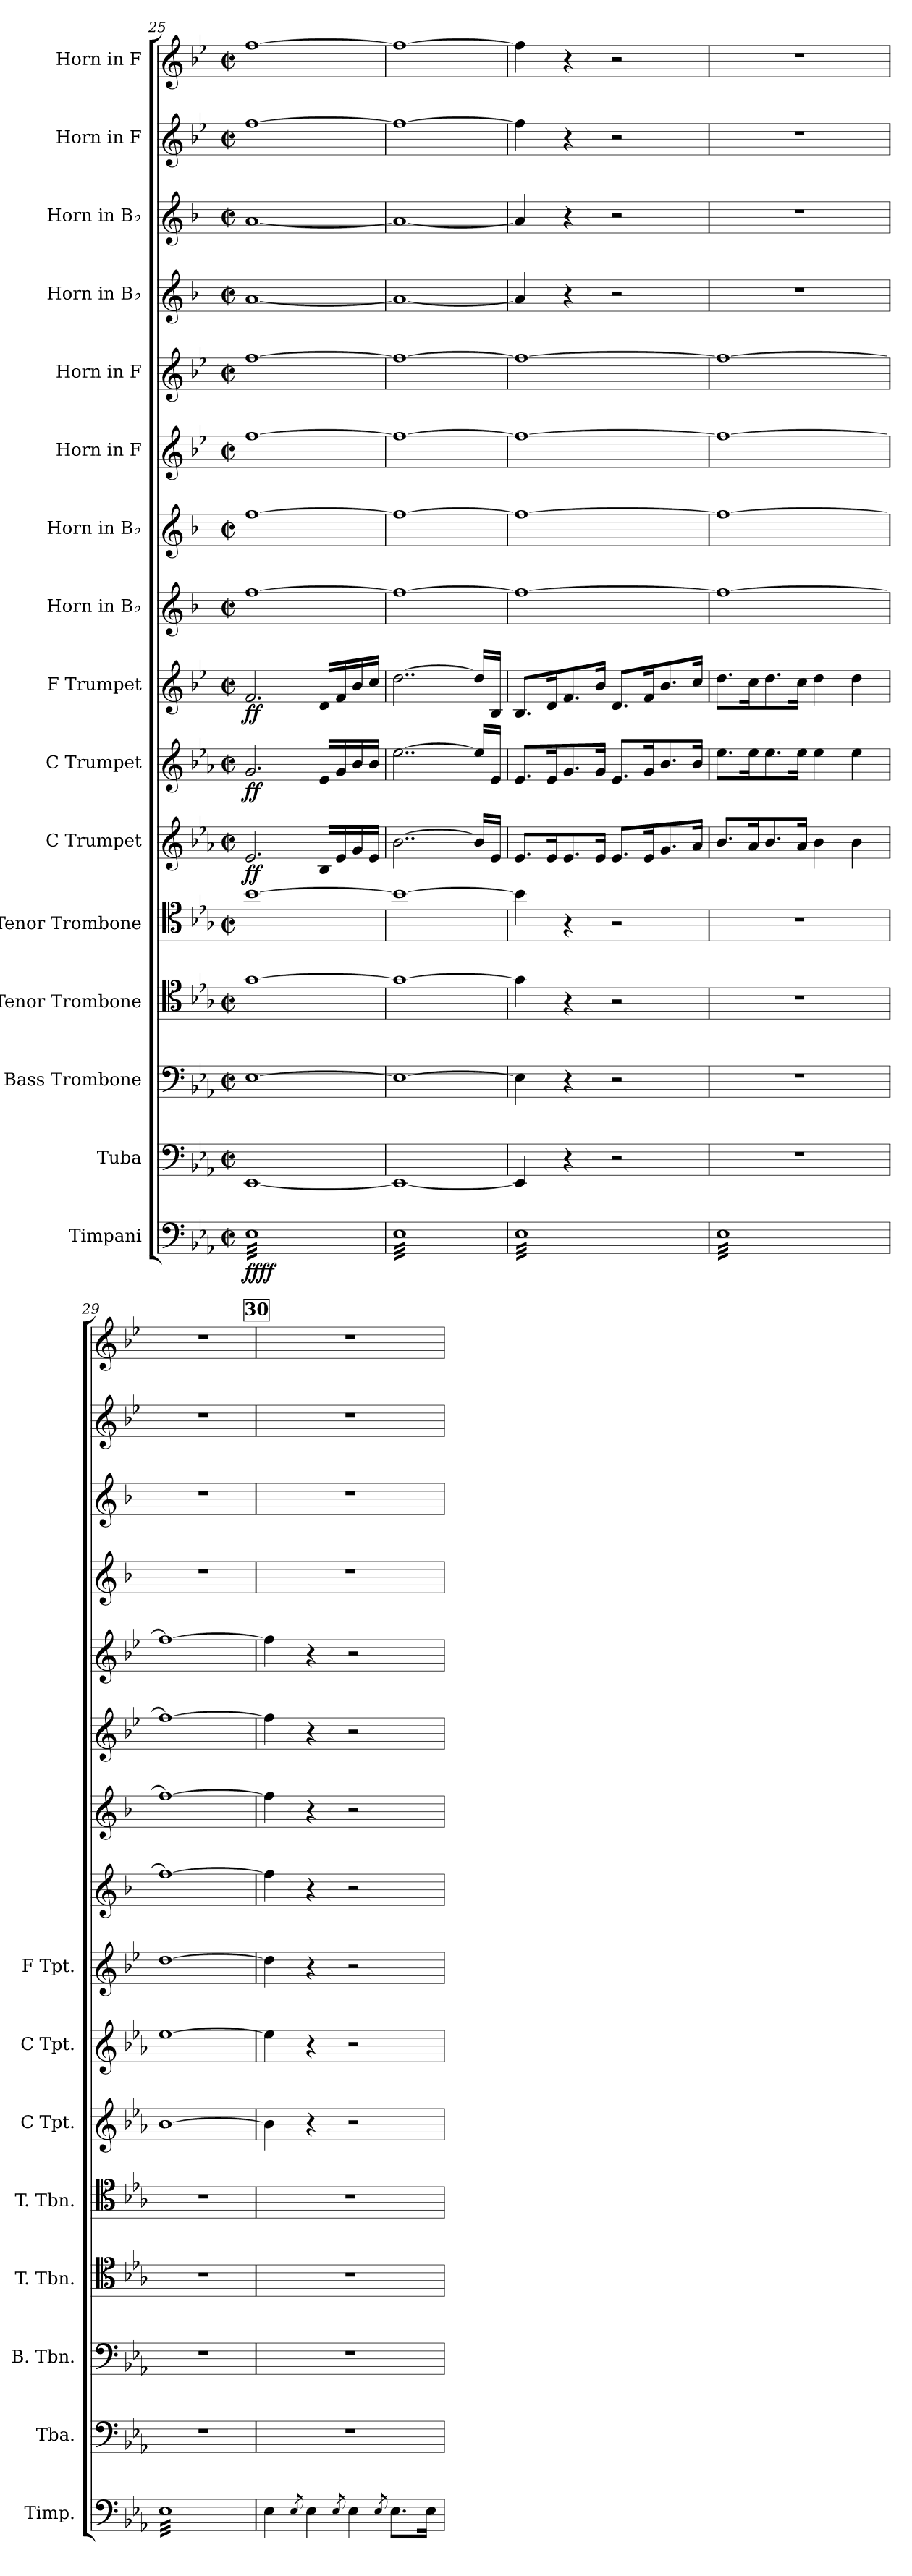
**kern	**dynam	**kern	**kern	**kern	**kern	**kern	**dynam	**kern	**dynam	**kern	**dynam	**kern	**kern	**kern	**kern	**kern	**kern	**kern	**kern
*part16	*part16	*part15	*part14	*part13	*part12	*part11	*part11	*part10	*part10	*part9	*part9	*part8	*part7	*part6	*part5	*part4	*part3	*part2	*part1
*staff16	*staff16	*staff15	*staff14	*staff13	*staff12	*staff11	*staff11	*staff10	*staff10	*staff9	*staff9	*staff8	*staff7	*staff6	*staff5	*staff4	*staff3	*staff2	*staff1
*I"Timpani	*	*I"Tuba	*I"Bass Trombone	*I"Tenor Trombone	*I"Tenor Trombone	*I"C Trumpet	*	*I"C Trumpet	*	*I"F Trumpet	*	*I"Horn in B♭	*I"Horn in B♭	*I"Horn in F	*I"Horn in F	*I"Horn in B♭	*I"Horn in B♭	*I"Horn in F	*I"Horn in F
*I'Timp.	*	*I'Tba.	*I'B. Tbn.	*I'T. Tbn.	*I'T. Tbn.	*I'C Tpt.	*	*I'C Tpt.	*	*I'F Tpt.	*	*	*	*	*	*	*	*	*
!!LO:PB:g=z
*clefF4	*	*clefF4	*clefF4	*clefC4	*clefC4	*clefG2	*	*clefG2	*	*clefG2	*	*clefG2	*clefG2	*clefG2	*clefG2	*clefG2	*clefG2	*clefG2	*clefG2
*	*	*	*	*	*	*	*	*	*	*ITrd-3c-5	*	*ITrd1c2	*ITrd1c2	*ITrd4c7	*ITrd4c7	*ITrd1c2	*ITrd1c2	*ITrd4c7	*ITrd4c7
*k[b-e-a-]	*	*k[b-e-a-]	*k[b-e-a-]	*k[b-e-a-]	*k[b-e-a-]	*k[b-e-a-]	*	*k[b-e-a-]	*	*k[b-e-a-]	*	*k[b-e-a-]	*k[b-e-a-]	*k[b-e-a-]	*k[b-e-a-]	*k[b-e-a-]	*k[b-e-a-]	*k[b-e-a-]	*k[b-e-a-]
*M2/2	*	*M2/2	*M2/2	*M2/2	*M2/2	*M2/2	*	*M2/2	*	*M2/2	*	*M2/2	*M2/2	*M2/2	*M2/2	*M2/2	*M2/2	*M2/2	*M2/2
*met(c|)	*	*met(c|)	*met(c|)	*met(c|)	*met(c|)	*met(c|)	*	*met(c|)	*	*met(c|)	*	*met(c|)	*met(c|)	*met(c|)	*met(c|)	*met(c|)	*met(c|)	*met(c|)	*met(c|)
=25	=25	=25	=25	=25	=25	=25	=25	=25	=25	=25	=25	=25	=25	=25	=25	=25	=25	=25	=25
!	!LO:DY:b	!	!	!	!	!	!	!	!	!	!	!	!	!	!	!	!	!	!
!	!LO:DY:n=1:b	!	!	!	!	!	!LO:DY:b	!	!LO:DY:b	!	!LO:DY:b	!	!	!	!	!	!	!	!
*tremolo	*	*	*	*	*	*	*	*	*	*	*	*	*	*	*	*	*	*	*
32E-LLL	ff ff	[1EE-	[1E-	[1g	[1b-	2.e-/	ff	2.g/	ff	2.b-/	ff	[1ee-	[1ee-	[1b-	[1b-	[1g	[1g	[1b-	[1b-
32E-	.	.	.	.	.	.	.	.	.	.	.	.	.	.	.	.	.	.	.
32E-	.	.	.	.	.	.	.	.	.	.	.	.	.	.	.	.	.	.	.
32E-	.	.	.	.	.	.	.	.	.	.	.	.	.	.	.	.	.	.	.
32E-	.	.	.	.	.	.	.	.	.	.	.	.	.	.	.	.	.	.	.
32E-	.	.	.	.	.	.	.	.	.	.	.	.	.	.	.	.	.	.	.
32E-	.	.	.	.	.	.	.	.	.	.	.	.	.	.	.	.	.	.	.
32E-	.	.	.	.	.	.	.	.	.	.	.	.	.	.	.	.	.	.	.
32E-	.	.	.	.	.	.	.	.	.	.	.	.	.	.	.	.	.	.	.
32E-	.	.	.	.	.	.	.	.	.	.	.	.	.	.	.	.	.	.	.
32E-	.	.	.	.	.	.	.	.	.	.	.	.	.	.	.	.	.	.	.
32E-	.	.	.	.	.	.	.	.	.	.	.	.	.	.	.	.	.	.	.
32E-	.	.	.	.	.	.	.	.	.	.	.	.	.	.	.	.	.	.	.
32E-	.	.	.	.	.	.	.	.	.	.	.	.	.	.	.	.	.	.	.
32E-	.	.	.	.	.	.	.	.	.	.	.	.	.	.	.	.	.	.	.
32E-	.	.	.	.	.	.	.	.	.	.	.	.	.	.	.	.	.	.	.
32E-	.	.	.	.	.	.	.	.	.	.	.	.	.	.	.	.	.	.	.
32E-	.	.	.	.	.	.	.	.	.	.	.	.	.	.	.	.	.	.	.
32E-	.	.	.	.	.	.	.	.	.	.	.	.	.	.	.	.	.	.	.
32E-	.	.	.	.	.	.	.	.	.	.	.	.	.	.	.	.	.	.	.
32E-	.	.	.	.	.	.	.	.	.	.	.	.	.	.	.	.	.	.	.
32E-	.	.	.	.	.	.	.	.	.	.	.	.	.	.	.	.	.	.	.
32E-	.	.	.	.	.	.	.	.	.	.	.	.	.	.	.	.	.	.	.
32E-	.	.	.	.	.	.	.	.	.	.	.	.	.	.	.	.	.	.	.
32E-	.	.	.	.	.	16B-/LL	.	16e-/LL	.	16g/LL	.	.	.	.	.	.	.	.	.
32E-	.	.	.	.	.	.	.	.	.	.	.	.	.	.	.	.	.	.	.
32E-	.	.	.	.	.	16e-/	.	16g/	.	16b-/	.	.	.	.	.	.	.	.	.
32E-	.	.	.	.	.	.	.	.	.	.	.	.	.	.	.	.	.	.	.
32E-	.	.	.	.	.	16g/	.	16b-/	.	16ee-/	.	.	.	.	.	.	.	.	.
32E-	.	.	.	.	.	.	.	.	.	.	.	.	.	.	.	.	.	.	.
32E-	.	.	.	.	.	16e-/JJ	.	16b-/JJ	.	16ff/JJ	.	.	.	.	.	.	.	.	.
32E-JJJ	.	.	.	.	.	.	.	.	.	.	.	.	.	.	.	.	.	.	.
=26	=26	=26	=26	=26	=26	=26	=26	=26	=26	=26	=26	=26	=26	=26	=26	=26	=26	=26	=26
32E-LLL	.	1EE-_	1E-_	1g_	1b-_	[2..b-\	.	[2..ee-\	.	[2..gg\	.	1ee-_	1ee-_	1b-_	1b-_	1g_	1g_	1b-_	1b-_
32E-	.	.	.	.	.	.	.	.	.	.	.	.	.	.	.	.	.	.	.
32E-	.	.	.	.	.	.	.	.	.	.	.	.	.	.	.	.	.	.	.
32E-	.	.	.	.	.	.	.	.	.	.	.	.	.	.	.	.	.	.	.
32E-	.	.	.	.	.	.	.	.	.	.	.	.	.	.	.	.	.	.	.
32E-	.	.	.	.	.	.	.	.	.	.	.	.	.	.	.	.	.	.	.
32E-	.	.	.	.	.	.	.	.	.	.	.	.	.	.	.	.	.	.	.
32E-	.	.	.	.	.	.	.	.	.	.	.	.	.	.	.	.	.	.	.
32E-	.	.	.	.	.	.	.	.	.	.	.	.	.	.	.	.	.	.	.
32E-	.	.	.	.	.	.	.	.	.	.	.	.	.	.	.	.	.	.	.
32E-	.	.	.	.	.	.	.	.	.	.	.	.	.	.	.	.	.	.	.
32E-	.	.	.	.	.	.	.	.	.	.	.	.	.	.	.	.	.	.	.
32E-	.	.	.	.	.	.	.	.	.	.	.	.	.	.	.	.	.	.	.
32E-	.	.	.	.	.	.	.	.	.	.	.	.	.	.	.	.	.	.	.
32E-	.	.	.	.	.	.	.	.	.	.	.	.	.	.	.	.	.	.	.
32E-	.	.	.	.	.	.	.	.	.	.	.	.	.	.	.	.	.	.	.
32E-	.	.	.	.	.	.	.	.	.	.	.	.	.	.	.	.	.	.	.
32E-	.	.	.	.	.	.	.	.	.	.	.	.	.	.	.	.	.	.	.
32E-	.	.	.	.	.	.	.	.	.	.	.	.	.	.	.	.	.	.	.
32E-	.	.	.	.	.	.	.	.	.	.	.	.	.	.	.	.	.	.	.
32E-	.	.	.	.	.	.	.	.	.	.	.	.	.	.	.	.	.	.	.
32E-	.	.	.	.	.	.	.	.	.	.	.	.	.	.	.	.	.	.	.
32E-	.	.	.	.	.	.	.	.	.	.	.	.	.	.	.	.	.	.	.
32E-	.	.	.	.	.	.	.	.	.	.	.	.	.	.	.	.	.	.	.
32E-	.	.	.	.	.	.	.	.	.	.	.	.	.	.	.	.	.	.	.
32E-	.	.	.	.	.	.	.	.	.	.	.	.	.	.	.	.	.	.	.
32E-	.	.	.	.	.	.	.	.	.	.	.	.	.	.	.	.	.	.	.
32E-	.	.	.	.	.	.	.	.	.	.	.	.	.	.	.	.	.	.	.
32E-	.	.	.	.	.	16b-/LL]	.	16ee-/LL]	.	16gg/LL]	.	.	.	.	.	.	.	.	.
32E-	.	.	.	.	.	.	.	.	.	.	.	.	.	.	.	.	.	.	.
32E-	.	.	.	.	.	16e-/JJ	.	16e-/JJ	.	16e-/JJ	.	.	.	.	.	.	.	.	.
32E-JJJ	.	.	.	.	.	.	.	.	.	.	.	.	.	.	.	.	.	.	.
=27	=27	=27	=27	=27	=27	=27	=27	=27	=27	=27	=27	=27	=27	=27	=27	=27	=27	=27	=27
32E-LLL	.	4EE-/]	4E-\]	4g\]	4b-\]	8.e-/L	.	8.e-/L	.	8.e-/L	.	1ee-_	1ee-_	1b-_	1b-_	4g/]	4g/]	4b-\]	4b-\]
32E-	.	.	.	.	.	.	.	.	.	.	.	.	.	.	.	.	.	.	.
32E-	.	.	.	.	.	.	.	.	.	.	.	.	.	.	.	.	.	.	.
32E-	.	.	.	.	.	.	.	.	.	.	.	.	.	.	.	.	.	.	.
32E-	.	.	.	.	.	.	.	.	.	.	.	.	.	.	.	.	.	.	.
32E-	.	.	.	.	.	.	.	.	.	.	.	.	.	.	.	.	.	.	.
32E-	.	.	.	.	.	16e-/K	.	16e-/K	.	16g/K	.	.	.	.	.	.	.	.	.
32E-	.	.	.	.	.	.	.	.	.	.	.	.	.	.	.	.	.	.	.
32E-	.	4r	4r	4r	4r	8.e-/	.	8.g/	.	8.b-/	.	.	.	.	.	4r	4r	4r	4r
32E-	.	.	.	.	.	.	.	.	.	.	.	.	.	.	.	.	.	.	.
32E-	.	.	.	.	.	.	.	.	.	.	.	.	.	.	.	.	.	.	.
32E-	.	.	.	.	.	.	.	.	.	.	.	.	.	.	.	.	.	.	.
32E-	.	.	.	.	.	.	.	.	.	.	.	.	.	.	.	.	.	.	.
32E-	.	.	.	.	.	.	.	.	.	.	.	.	.	.	.	.	.	.	.
32E-	.	.	.	.	.	16e-/Jk	.	16g/Jk	.	16ee-/Jk	.	.	.	.	.	.	.	.	.
32E-	.	.	.	.	.	.	.	.	.	.	.	.	.	.	.	.	.	.	.
32E-	.	2r	2r	2r	2r	8.e-/L	.	8.e-/L	.	8.g/L	.	.	.	.	.	2r	2r	2r	2r
32E-	.	.	.	.	.	.	.	.	.	.	.	.	.	.	.	.	.	.	.
32E-	.	.	.	.	.	.	.	.	.	.	.	.	.	.	.	.	.	.	.
32E-	.	.	.	.	.	.	.	.	.	.	.	.	.	.	.	.	.	.	.
32E-	.	.	.	.	.	.	.	.	.	.	.	.	.	.	.	.	.	.	.
32E-	.	.	.	.	.	.	.	.	.	.	.	.	.	.	.	.	.	.	.
32E-	.	.	.	.	.	16e-/K	.	16g/K	.	16b-/K	.	.	.	.	.	.	.	.	.
32E-	.	.	.	.	.	.	.	.	.	.	.	.	.	.	.	.	.	.	.
32E-	.	.	.	.	.	8.g/	.	8.b-/	.	8.ee-/	.	.	.	.	.	.	.	.	.
32E-	.	.	.	.	.	.	.	.	.	.	.	.	.	.	.	.	.	.	.
32E-	.	.	.	.	.	.	.	.	.	.	.	.	.	.	.	.	.	.	.
32E-	.	.	.	.	.	.	.	.	.	.	.	.	.	.	.	.	.	.	.
32E-	.	.	.	.	.	.	.	.	.	.	.	.	.	.	.	.	.	.	.
32E-	.	.	.	.	.	.	.	.	.	.	.	.	.	.	.	.	.	.	.
32E-	.	.	.	.	.	16a-/Jk	.	16b-/Jk	.	16ff/Jk	.	.	.	.	.	.	.	.	.
32E-JJJ	.	.	.	.	.	.	.	.	.	.	.	.	.	.	.	.	.	.	.
=28	=28	=28	=28	=28	=28	=28	=28	=28	=28	=28	=28	=28	=28	=28	=28	=28	=28	=28	=28
32E-LLL	.	1r	1r	1r	1r	8.b-/L	.	8.ee-\L	.	8.gg\L	.	1ee-_	1ee-_	1b-_	1b-_	1r	1r	1r	1r
32E-	.	.	.	.	.	.	.	.	.	.	.	.	.	.	.	.	.	.	.
32E-	.	.	.	.	.	.	.	.	.	.	.	.	.	.	.	.	.	.	.
32E-	.	.	.	.	.	.	.	.	.	.	.	.	.	.	.	.	.	.	.
32E-	.	.	.	.	.	.	.	.	.	.	.	.	.	.	.	.	.	.	.
32E-	.	.	.	.	.	.	.	.	.	.	.	.	.	.	.	.	.	.	.
32E-	.	.	.	.	.	16a-/K	.	16ee-\K	.	16ff\K	.	.	.	.	.	.	.	.	.
32E-	.	.	.	.	.	.	.	.	.	.	.	.	.	.	.	.	.	.	.
32E-	.	.	.	.	.	8.b-/	.	8.ee-\	.	8.gg\	.	.	.	.	.	.	.	.	.
32E-	.	.	.	.	.	.	.	.	.	.	.	.	.	.	.	.	.	.	.
32E-	.	.	.	.	.	.	.	.	.	.	.	.	.	.	.	.	.	.	.
32E-	.	.	.	.	.	.	.	.	.	.	.	.	.	.	.	.	.	.	.
32E-	.	.	.	.	.	.	.	.	.	.	.	.	.	.	.	.	.	.	.
32E-	.	.	.	.	.	.	.	.	.	.	.	.	.	.	.	.	.	.	.
32E-	.	.	.	.	.	16a-/Jk	.	16ee-\Jk	.	16ff\Jk	.	.	.	.	.	.	.	.	.
32E-	.	.	.	.	.	.	.	.	.	.	.	.	.	.	.	.	.	.	.
32E-	.	.	.	.	.	4b-\	.	4ee-\	.	4gg\	.	.	.	.	.	.	.	.	.
32E-	.	.	.	.	.	.	.	.	.	.	.	.	.	.	.	.	.	.	.
32E-	.	.	.	.	.	.	.	.	.	.	.	.	.	.	.	.	.	.	.
32E-	.	.	.	.	.	.	.	.	.	.	.	.	.	.	.	.	.	.	.
32E-	.	.	.	.	.	.	.	.	.	.	.	.	.	.	.	.	.	.	.
32E-	.	.	.	.	.	.	.	.	.	.	.	.	.	.	.	.	.	.	.
32E-	.	.	.	.	.	.	.	.	.	.	.	.	.	.	.	.	.	.	.
32E-	.	.	.	.	.	.	.	.	.	.	.	.	.	.	.	.	.	.	.
32E-	.	.	.	.	.	4b-\	.	4ee-\	.	4gg\	.	.	.	.	.	.	.	.	.
32E-	.	.	.	.	.	.	.	.	.	.	.	.	.	.	.	.	.	.	.
32E-	.	.	.	.	.	.	.	.	.	.	.	.	.	.	.	.	.	.	.
32E-	.	.	.	.	.	.	.	.	.	.	.	.	.	.	.	.	.	.	.
32E-	.	.	.	.	.	.	.	.	.	.	.	.	.	.	.	.	.	.	.
32E-	.	.	.	.	.	.	.	.	.	.	.	.	.	.	.	.	.	.	.
32E-	.	.	.	.	.	.	.	.	.	.	.	.	.	.	.	.	.	.	.
32E-JJJ	.	.	.	.	.	.	.	.	.	.	.	.	.	.	.	.	.	.	.
=29	=29	=29	=29	=29	=29	=29	=29	=29	=29	=29	=29	=29	=29	=29	=29	=29	=29	=29	=29
32E-LLL	.	1r	1r	1r	1r	[1b-	.	[1ee-	.	[1gg	.	1ee-_	1ee-_	1b-_	1b-_	1r	1r	1r	1r
32E-	.	.	.	.	.	.	.	.	.	.	.	.	.	.	.	.	.	.	.
32E-	.	.	.	.	.	.	.	.	.	.	.	.	.	.	.	.	.	.	.
32E-	.	.	.	.	.	.	.	.	.	.	.	.	.	.	.	.	.	.	.
32E-	.	.	.	.	.	.	.	.	.	.	.	.	.	.	.	.	.	.	.
32E-	.	.	.	.	.	.	.	.	.	.	.	.	.	.	.	.	.	.	.
32E-	.	.	.	.	.	.	.	.	.	.	.	.	.	.	.	.	.	.	.
32E-	.	.	.	.	.	.	.	.	.	.	.	.	.	.	.	.	.	.	.
32E-	.	.	.	.	.	.	.	.	.	.	.	.	.	.	.	.	.	.	.
32E-	.	.	.	.	.	.	.	.	.	.	.	.	.	.	.	.	.	.	.
32E-	.	.	.	.	.	.	.	.	.	.	.	.	.	.	.	.	.	.	.
32E-	.	.	.	.	.	.	.	.	.	.	.	.	.	.	.	.	.	.	.
32E-	.	.	.	.	.	.	.	.	.	.	.	.	.	.	.	.	.	.	.
32E-	.	.	.	.	.	.	.	.	.	.	.	.	.	.	.	.	.	.	.
32E-	.	.	.	.	.	.	.	.	.	.	.	.	.	.	.	.	.	.	.
32E-	.	.	.	.	.	.	.	.	.	.	.	.	.	.	.	.	.	.	.
32E-	.	.	.	.	.	.	.	.	.	.	.	.	.	.	.	.	.	.	.
32E-	.	.	.	.	.	.	.	.	.	.	.	.	.	.	.	.	.	.	.
32E-	.	.	.	.	.	.	.	.	.	.	.	.	.	.	.	.	.	.	.
32E-	.	.	.	.	.	.	.	.	.	.	.	.	.	.	.	.	.	.	.
32E-	.	.	.	.	.	.	.	.	.	.	.	.	.	.	.	.	.	.	.
32E-	.	.	.	.	.	.	.	.	.	.	.	.	.	.	.	.	.	.	.
32E-	.	.	.	.	.	.	.	.	.	.	.	.	.	.	.	.	.	.	.
32E-	.	.	.	.	.	.	.	.	.	.	.	.	.	.	.	.	.	.	.
32E-	.	.	.	.	.	.	.	.	.	.	.	.	.	.	.	.	.	.	.
32E-	.	.	.	.	.	.	.	.	.	.	.	.	.	.	.	.	.	.	.
32E-	.	.	.	.	.	.	.	.	.	.	.	.	.	.	.	.	.	.	.
32E-	.	.	.	.	.	.	.	.	.	.	.	.	.	.	.	.	.	.	.
32E-	.	.	.	.	.	.	.	.	.	.	.	.	.	.	.	.	.	.	.
32E-	.	.	.	.	.	.	.	.	.	.	.	.	.	.	.	.	.	.	.
32E-	.	.	.	.	.	.	.	.	.	.	.	.	.	.	.	.	.	.	.
32E-JJJ	.	.	.	.	.	.	.	.	.	.	.	.	.	.	.	.	.	.	.
*Xtremolo	*	*	*	*	*	*	*	*	*	*	*	*	*	*	*	*	*	*	*
!!LO:REH:place=s1:a:B:fs=14:t=30
=30	=30	=30	=30	=30	=30	=30	=30	=30	=30	=30	=30	=30	=30	=30	=30	=30	=30	=30	=30
4E-\	.	1r	1r	1r	1r	4b-\]	.	4ee-\]	.	4gg\]	.	4ee-\]	4ee-\]	4b-\]	4b-\]	1r	1r	1r	1r
8qE-/	.	.	.	.	.	.	.	.	.	.	.	.	.	.	.	.	.	.	.
4E-\	.	.	.	.	.	4r	.	4r	.	4r	.	4r	4r	4r	4r	.	.	.	.
8qE-/	.	.	.	.	.	.	.	.	.	.	.	.	.	.	.	.	.	.	.
4E-\	.	.	.	.	.	2r	.	2r	.	2r	.	2r	2r	2r	2r	.	.	.	.
8qE-/	.	.	.	.	.	.	.	.	.	.	.	.	.	.	.	.	.	.	.
8.E-\L	.	.	.	.	.	.	.	.	.	.	.	.	.	.	.	.	.	.	.
16E-\Jk	.	.	.	.	.	.	.	.	.	.	.	.	.	.	.	.	.	.	.
=	=	=	=	=	=	=	=	=	=	=	=	=	=	=	=	=	=	=	=
*-	*-	*-	*-	*-	*-	*-	*-	*-	*-	*-	*-	*-	*-	*-	*-	*-	*-	*-	*-
